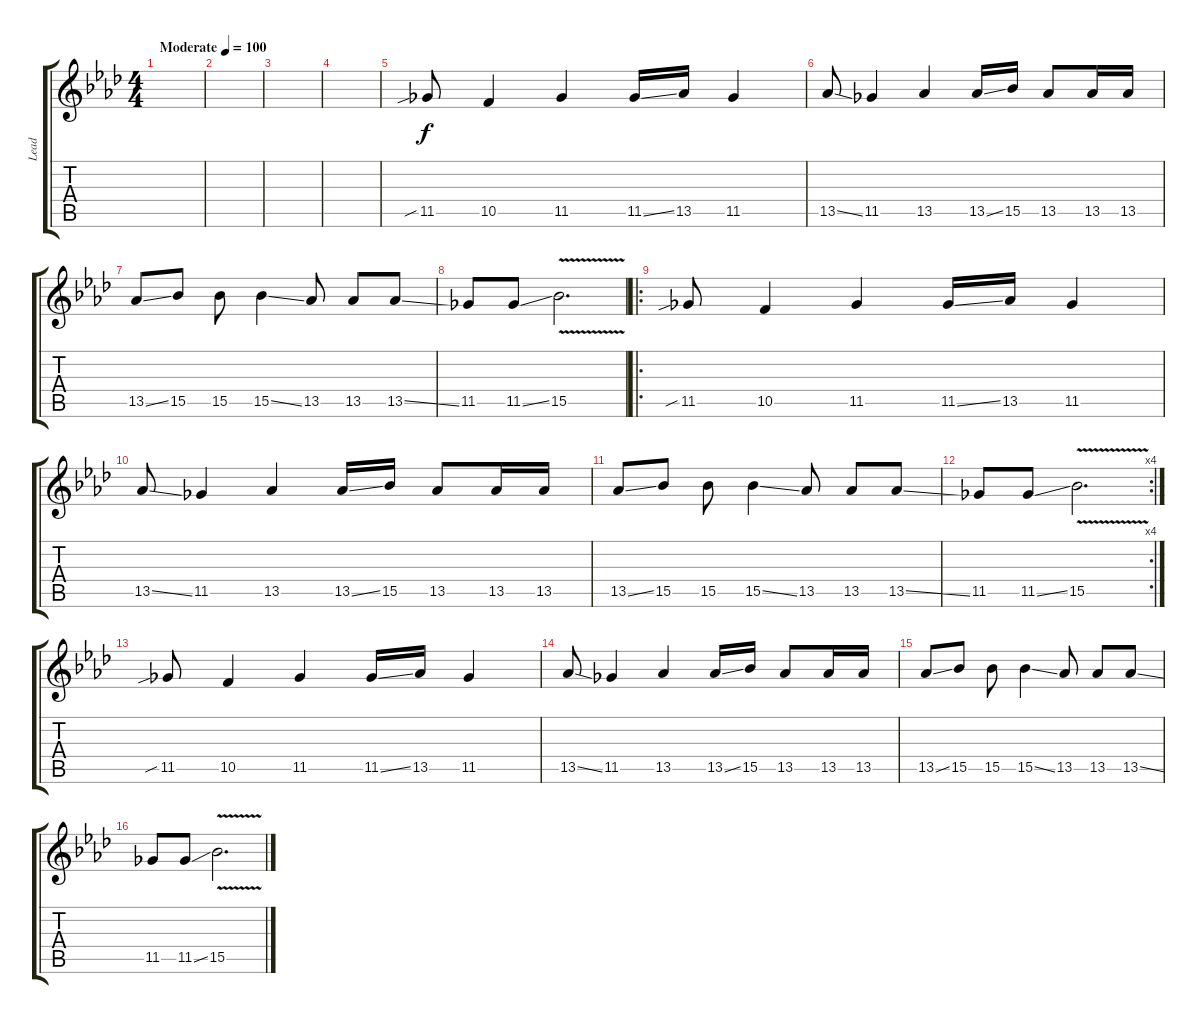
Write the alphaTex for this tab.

\track ("Lead" "Lead") {instrument distortionguitar}
\staff {score tabs}
\tuning (D4 A3 F3 C3 G2 C2) {hide}
\ts (4 4)
\tempo (100 "Moderate")
\clef g2
\ks ab
|
|
|
|
11.5{sib}.8{volume 0} 10.5.4{volume 14} 11.5.4 11.5{ss}.16 13.5.16 11.5.4 |
13.5{ss}.8 11.5.4 13.5.4 13.5{ss}.16 15.5.16 13.5.8 13.5.16 13.5.16 |
13.5{ss}.8 15.5.8 15.5.8 15.5{ss}.4 13.5.8 13.5.8 13.5{ss}.8 |
11.5.8 11.5{ss}.8 15.5{v}.2{d} |
\ro
11.5{sib}.8 10.5.4 11.5.4 11.5{ss}.16 13.5.16 11.5.4 |
13.5{ss}.8 11.5.4 13.5.4 13.5{ss}.16 15.5.16 13.5.8 13.5.16 13.5.16 |
13.5{ss}.8 15.5.8 15.5.8 15.5{ss}.4 13.5.8 13.5.8 13.5{ss}.8 |
\rc 4
11.5.8 11.5{ss}.8 15.5{v}.2{d} |
11.5{sib}.8 10.5.4 11.5.4 11.5{ss}.16 13.5.16 11.5.4 |
13.5{ss}.8 11.5.4 13.5.4 13.5{ss}.16 15.5.16 13.5.8 13.5.16 13.5.16 |
13.5{ss}.8 15.5.8 15.5.8 15.5{ss}.4 13.5.8 13.5.8 13.5{ss}.8 |
11.5.8 11.5{ss}.8 15.5{v}.2{d}
